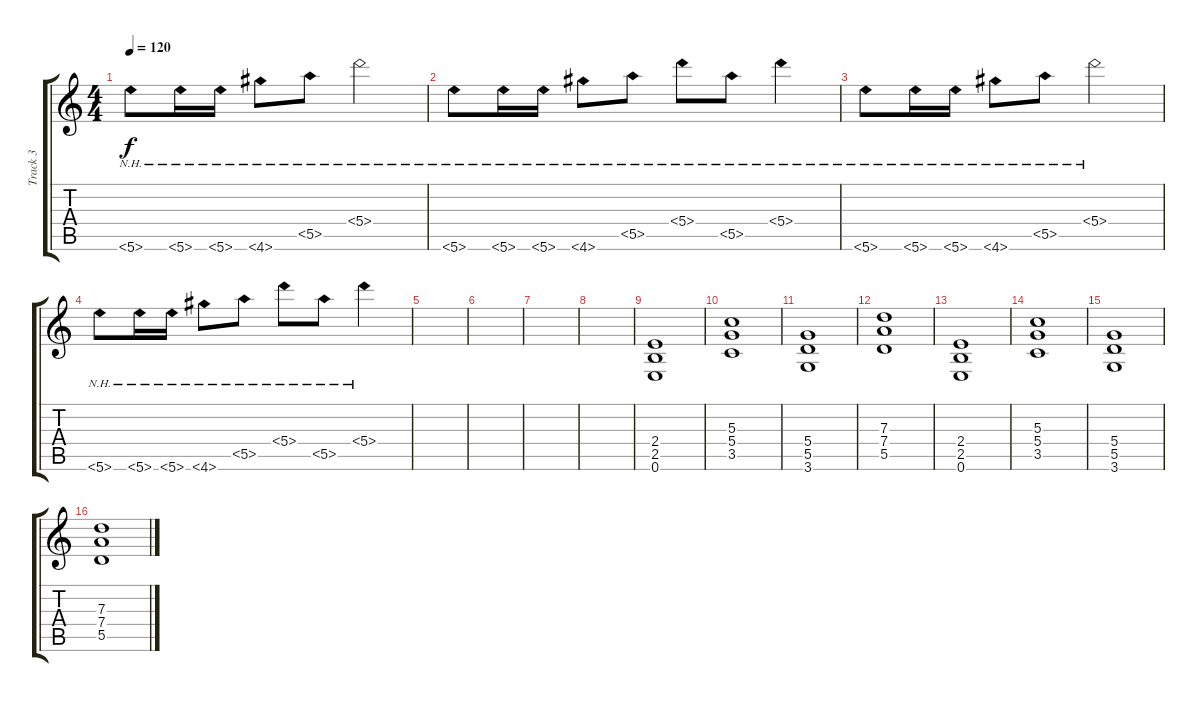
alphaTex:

\track ("Track 3" "Track 3") {instrument overdrivenguitar}
\staff {score tabs}
\tuning (E4 B3 G3 D3 A2 E2) {hide}
\ts (4 4)
\tempo 120
\clef g2
\ks c
5.6{nh}.8{dy f} 5.6{nh}.16 5.6{nh}.16 4.6{nh}.8 5.5{nh}.8 5.4{nh}.2 |
5.6{nh}.8 5.6{nh}.16 5.6{nh}.16 4.6{nh}.8 5.5{nh}.8 5.4{nh}.8 5.5{nh}.8 5.4{nh}.4 |
5.6{nh}.8 5.6{nh}.16 5.6{nh}.16 4.6{nh}.8 5.5{nh}.8 5.4{nh}.2 |
5.6{nh}.8 5.6{nh}.16 5.6{nh}.16 4.6{nh}.8 5.5{nh}.8 5.4{nh}.8 5.5{nh}.8 5.4{nh}.4 |
|
|
|
|
(2.4 2.5 0.6).1 |
(5.3 5.4 3.5).1 |
(5.4 5.5 3.6).1 |
(7.3 7.4 5.5).1 |
(2.4 2.5 0.6).1 |
(5.3 5.4 3.5).1 |
(5.4 5.5 3.6).1 |
(7.3 7.4 5.5).1
